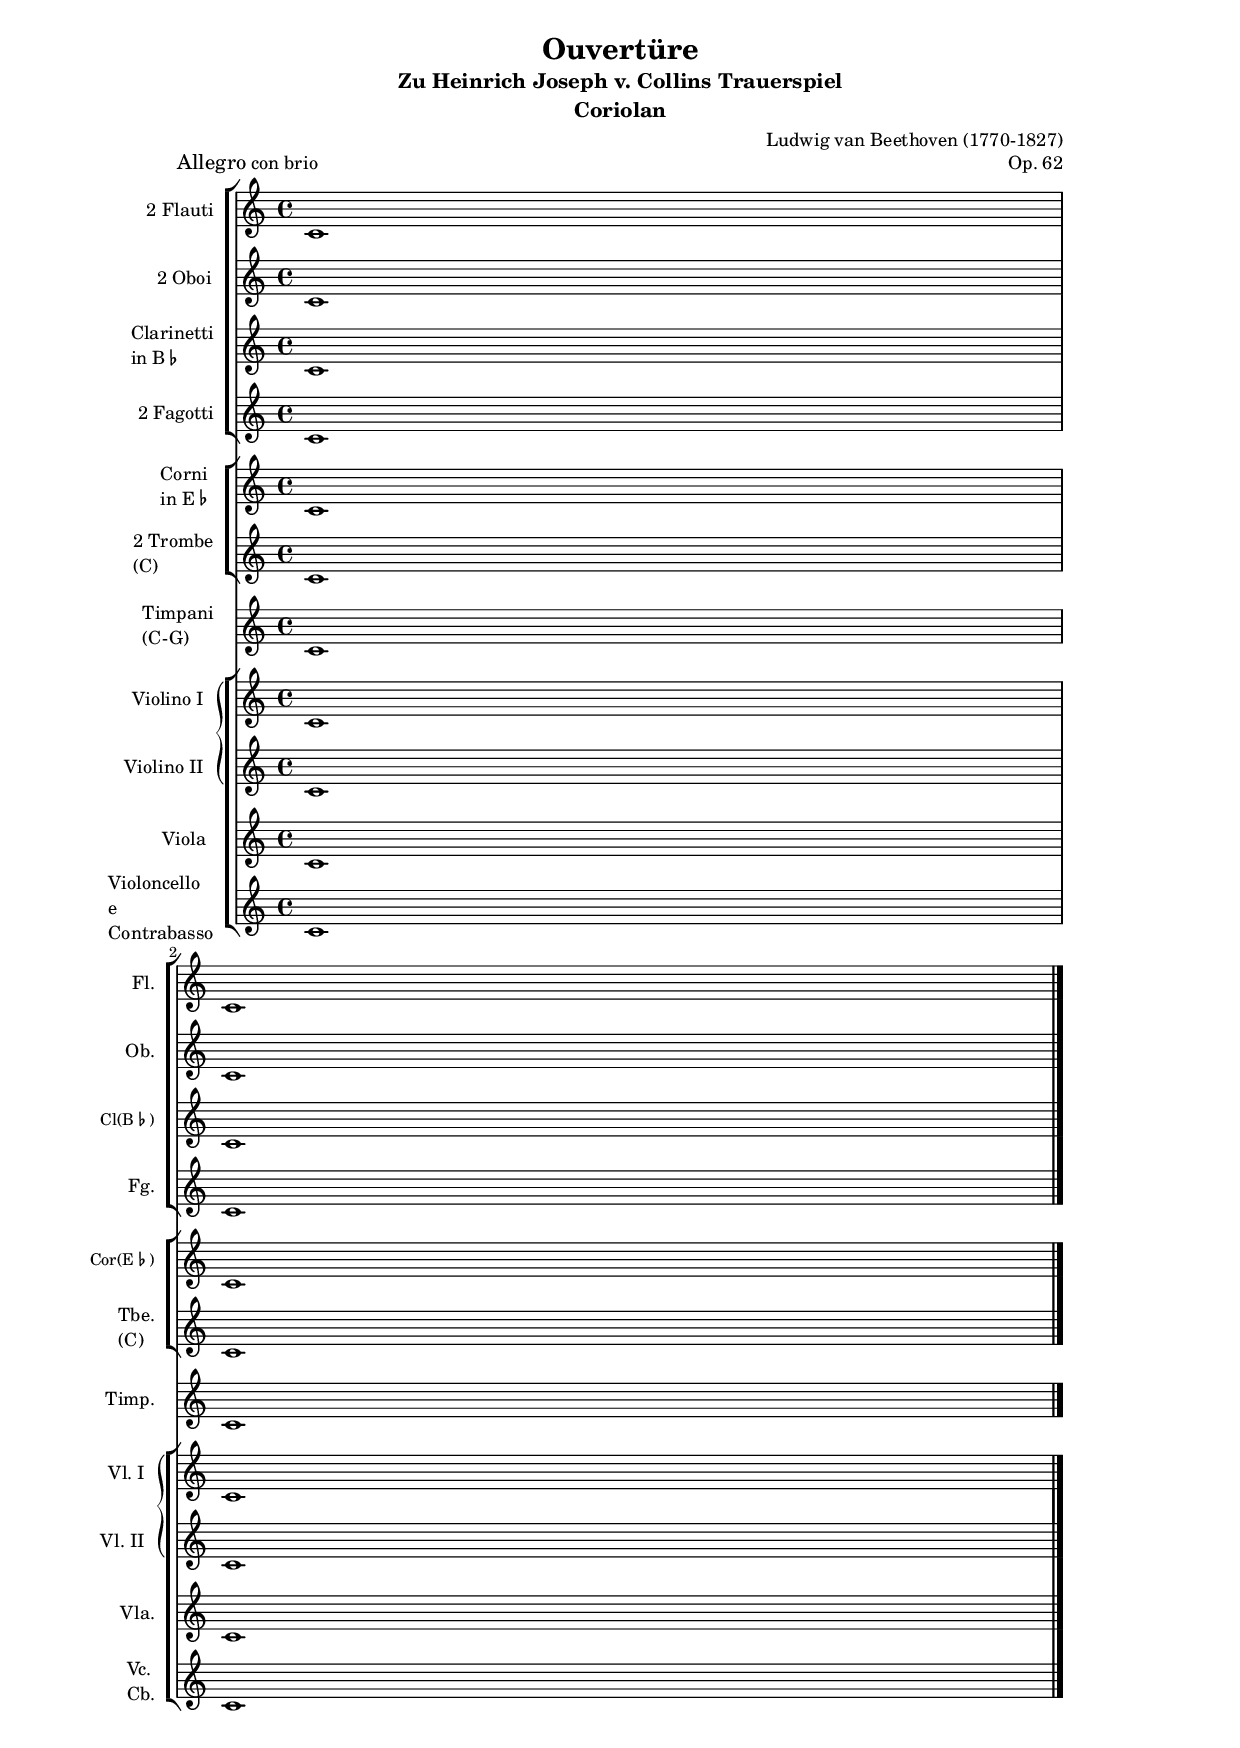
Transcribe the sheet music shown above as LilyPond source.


\version "2.7.39"


% Ugh, we need to override some LaTeX titling stuff
\header {
  title =	"Ouvertüre"
  subtitle =	"Zu Heinrich Joseph v. Collins Trauerspiel"
  subsubtitle =	\markup { \large \bold "Coriolan" }
  opus = "Op. 62"
  piece = \markup { \large Allegro con brio }
  composer = 	 "Ludwig van Beethoven (1770-1827)"

texidoc = "@cindex Orchestra Score
@cindex Coriolan Score
In an orchestral score (Beethoven's Coriolan overture), there are 
different instrument groups, and some of the instruments may be
transposed. Instruments are indicated either with a long or short name.
" }

#(set-global-staff-size 16)

raisedFlat = \markup { \raise #0.4 \smaller \smaller \flat  }



flauti =  \relative c' {
  \set Staff.instrument = #"2 Flauti"
  \set Staff.instr = #"Fl."
  \time 4/4
  c1 
  \break c
%  \break c
%  \break c
  \bar"|."
}

oboi =  \relative c' {
  \set Staff.instrument = #"2 Oboi"
  \set Staff.instr = #"Ob."
  c1 c
}

clarinetti =  \relative c' {
    \set Staff.instrument = \markup { \column { "Clarinetti" \line { "in B" \raisedFlat } } }
    \set Staff.instr = \markup { \smaller  { "Cl(B" \raisedFlat ")" } }

  c1 c
}

fagotti =  \relative c' {
  \set Staff.instrument = #"2 Fagotti"
  \set Staff.instr = #"Fg."
  c1 c
}

corni =  \relative c' {
    \set Staff.instrument = \markup { \column { "Corni" \line { "in E" \raisedFlat } } }
    \set Staff.instr = \markup { \smaller  { "Cor(E" \raisedFlat ")" } }

  c1 c
}

trombe =  \relative c' {
  \set Staff.instrument = \markup \column { "2 Trombe" "(C)" }
  \set Staff.instr = \markup \column {  "Tbe." "(C)" }

  c1 c
}

timpani =  \relative c' {
  \set Staff.instrument = \markup \column { "Timpani" "(C-G)" }
  \set Staff.instr = #"Timp."

  c1 c
}

violinoI =  \relative c' {
  \set Staff.instrument = #"Violino I  "
  \set Staff.instr = #"Vl. I  "
  c1 c
}

violinoII =  \relative c' {
  \set Staff.instrument = #"Violino II  "
  \set Staff.instr = #"Vl. II  "
  c1 c
}

viola =  \relative c' {
  \set Staff.instrument = #"Viola"
  \set Staff.instr = #"Vla."
  c1 c 
  %c
}

violoncello =  \relative c' {
  \set Staff.instrument = \markup \column { "Violoncello" "e" "Contrabasso" }
  \set Staff.instr = \markup \column {  "Vc." "Cb." }
  c1 c
}


\paper {
    indent=10.0\mm
    line-width=150.0\mm
    ragged-bottom = ##t 
}

#(set-global-staff-size 16)
\book {
    \score {
      << 
	\new StaffGroup = "legni" << 
	  \new Staff = "flauti" \flauti
	  \new Staff = "oboi" \oboi
	  \new Staff = "clarinetti" \clarinetti 
	  \new Staff = "fagotti" \fagotti 
	>>
	\new StaffGroup = "ottoni" <<
	  \new Staff = "corni" \corni
	  \new Staff = "trombe" \trombe
	>>
	\new StaffGroup = "timpani" <<
	  \new Staff = "timpani" \timpani
	 { 
	   \skip 1 
	   % Hmm: this forces a staff-bracket, that's good!
	   % However, I can't find where is decided on staff-bracket yes/no
	 }
	>>
	\new StaffGroup = "archi" <<
	  \new GrandStaff = "violini" <<
	    \new Staff = "violinoI" \violinoI
	    \new Staff = "violinoII" \violinoII
	  >>
	  \new Staff = "viola" \viola
	  \new Staff = "violoncello" \violoncello
	>>
      >>
      \layout {
	  \context {
	      \RemoveEmptyStaffContext
	  }
	  \context {
	      \Score
	      \override TimeSignature #'style = #'C
	  }
      }
    }
    % this is ignored?
    \paper {
	indent=10.0\mm
	line-width=150.0\mm
    }
}

%% Local Variables:
%% coding: utf-8
%% End:
